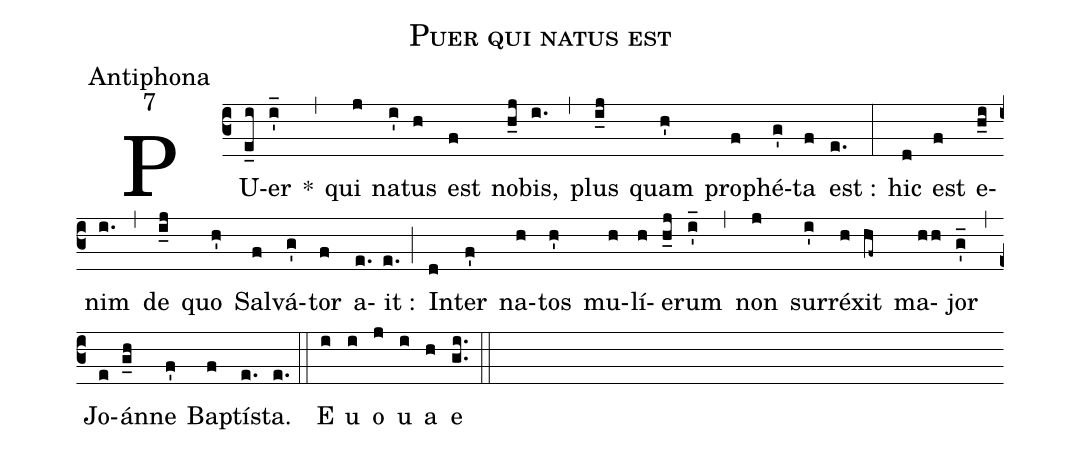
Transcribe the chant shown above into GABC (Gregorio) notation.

name:Puer qui natus est;
office-part:Antiphona;
mode:7;
%%
(c3) PU(e_i)er(i'_) *(,) qui(j) na(i')tus(h) est(f) no(h_j)bis,(i.) (,) plus(i_j) quam(h') pro(f)phé(g')ta(f) est :(e.) (:) hic(d) est(f) e(h_i)nim(i.) (,) de(i_j) quo(h') Sal(f)vá(g')tor(f) a(e.)it :(e.) (;) In(d)ter(f') na(h)tos(h') mu(h)lí(h)e(h_j)rum(i'_) (,) non(j) sur(i')réx(h)it(hf~) ma(hh)jor(g'_) (,) Jo(e)án(g_h)ne(f') Ba(f)ptí(e.)sta.(e.) (::) E(i) u(i) o(j) u(i) a(h) e (g.i.) (::)
